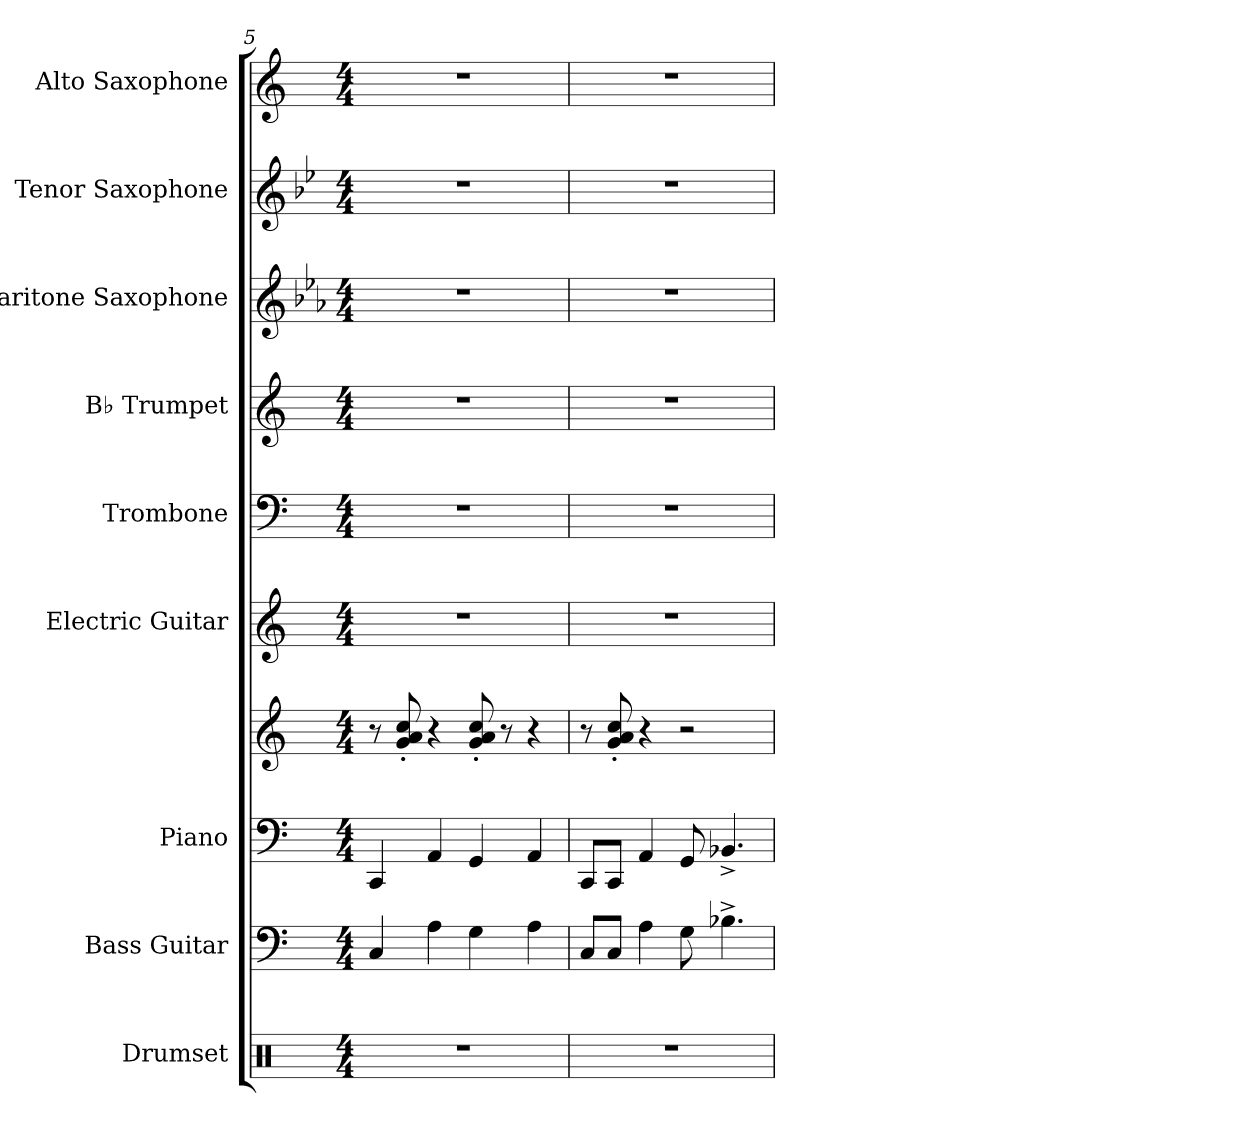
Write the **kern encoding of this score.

**kern	**kern	**kern	**kern	**kern	**kern	**kern	**kern	**kern	**kern
*part9	*part8	*part7	*part7	*part6	*part5	*part4	*part3	*part2	*part1
*staff10	*staff9	*staff8	*staff7	*staff6	*staff5	*staff4	*staff3	*staff2	*staff1
*I"Drumset	*I"Bass Guitar	*I"Piano	*	*I"Electric Guitar	*I"Trombone	*I"B♭ Trumpet	*I"Baritone Saxophone	*I"Tenor Saxophone	*I"Alto Saxophone
*I'D. Set	*I'B. Guit.	*I'Pno.	*	*I'El. Guit.	*I'Tbn.	*I'B♭ Tpt.	*I'Bar. Sax.	*I'T. Sax.	*I'A. Sax.
*clefX	*clefF4	*clefF4	*clefG2	*clefG2	*clefF4	*clefG2	*clefG2	*clefG2	*clefG2
*	*ITrd7c12	*	*	*	*	*ITrd1c2	*ITrd12c21	*ITrd8c14	*ITrd5c9
*k[]	*k[]	*k[]	*k[]	*k[]	*k[]	*k[b-e-]	*k[b-e-a-]	*k[b-e-]	*k[b-e-a-]
*M4/4	*M4/4	*M4/4	*M4/4	*M4/4	*M4/4	*M4/4	*M4/4	*M4/4	*M4/4
=5	=5	=5	=5	=5	=5	=5	=5	=5	=5
1r	4CC/	4CC/	8r	1r	1r	1r	1r	1r	1r
.	.	.	8g/' 8a/' 8cc/'	.	.	.	.	.	.
.	4AA\	4AA/	4r	.	.	.	.	.	.
.	4GG\	4GG/	8g/' 8a/' 8cc/'	.	.	.	.	.	.
.	.	.	8r	.	.	.	.	.	.
.	4AA\	4AA/	4r	.	.	.	.	.	.
=6	=6	=6	=6	=6	=6	=6	=6	=6	=6
1r	8CC/L	8CC/L	8r	1r	1r	1r	1r	1r	1r
.	8CC/J	8CC/J	8g/' 8a/' 8cc/'	.	.	.	.	.	.
.	4AA\	4AA/	4r	.	.	.	.	.	.
.	8GG\	8GG/	2r	.	.	.	.	.	.
.	4.BB-X^\	4.BB-X^/	.	.	.	.	.	.	.
=	=	=	=	=	=	=	=	=	=
*-	*-	*-	*-	*-	*-	*-	*-	*-	*-
